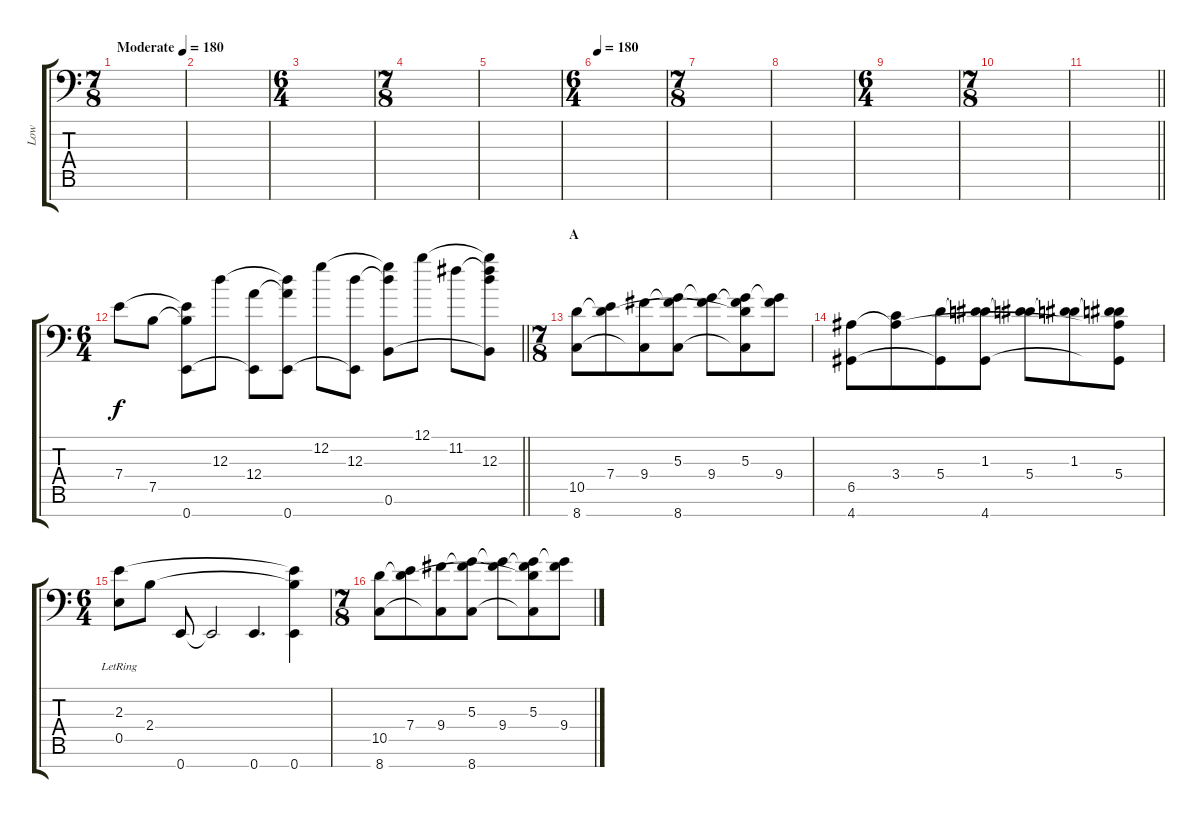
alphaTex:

\track ("Low " "Low ") {instrument acousticguitarsteel}
\staff {score tabs}
\tuning (B3 G3 D3 A2 E2 B1 E1) {hide}
\ts (7 8)
\tempo (180 "Moderate")
\tempo 160
\tempo (180 "Moderate")
\clef f4
\ks c
|
|
\ts (6 4)
|
\ts (7 8)
|
|
\ts (6 4)
\tempo (180 0.020833333333333332)
|
\ts (7 8)
|
|
\ts (6 4)
|
\ts (7 8)
|
\barLineRight lightlight
|
\ts (6 4)
\section ("" "")
\barLineRight lightlight
7.4.8 7.5.8 (7.4{t} 7.5{t} 0.7).8 12.3.8 (12.4 0.7{t}).8 (12.3{t} 12.4{t} 0.7).8 12.2.8 (12.3 0.7{t}).8 (12.2{t} 12.3{t} 0.6).8 12.1.8 11.2.8 (12.1{t} 11.2{t} 12.3 0.6{t}).8 |
\ts (7 8)
\section ("" "A")
(10.5 8.7).8 (7.4 10.5{t}).8 (9.4 8.7{t}).8 (5.3 9.4{t} 8.7).8 (5.3{t} 9.4).8 (5.3 9.4{t} 10.5{t} 8.7{t}).8 (5.3{t} 9.4).8 |
(6.5 4.7).8 (3.4 6.5{t}).8 (5.4 4.7{t}).8 (1.3 5.4{t} 4.7).8 (1.3{t} 5.4).8 (1.3 5.4{t}).8 (1.3{t} 5.4 6.5{t} 4.7{t}).8 |
\ts (6 4)
(2.3 0.5{lr}).8 2.4.8 0.7.8 0.7{t}.2 0.7.4{d} (2.3{t} 2.4{t} 0.7).4 |
\ts (7 8)
(10.5 8.7).8 (7.4 10.5{t}).8 (9.4 8.7{t}).8 (5.3 9.4{t} 8.7).8 (5.3{t} 9.4).8 (5.3 9.4{t} 10.5{t} 8.7{t}).8 (5.3{t} 9.4).8
